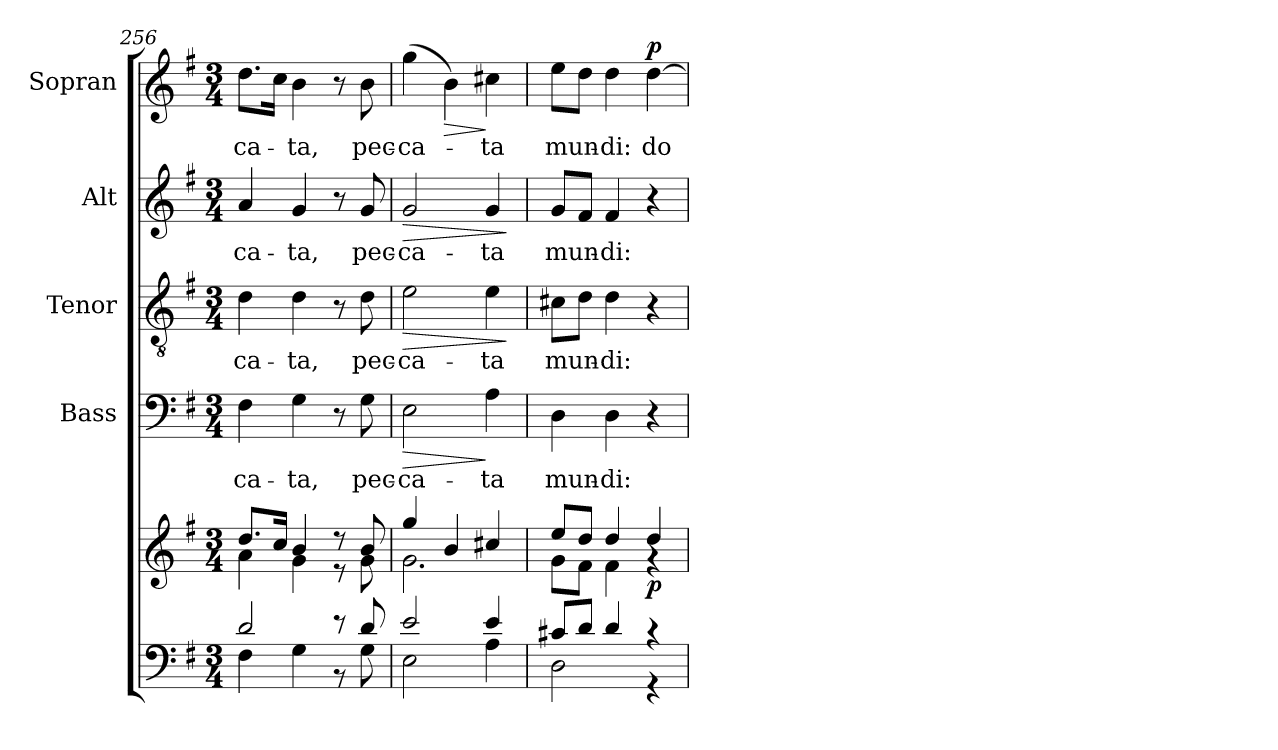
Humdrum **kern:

**kern	**kern	**dynam	**kern	**text	**dynam	**kern	**text	**dynam	**kern	**text	**dynam	**kern	**text	**dynam
*part5	*part5	*part5	*part4	*part4	*part4	*part3	*part3	*part3	*part2	*part2	*part2	*part1	*part1	*part1
*staff6	*staff5	*staff5/6	*staff4	*staff4	*staff4	*staff3	*staff3	*staff3	*staff2	*staff2	*staff2	*staff1	*staff1	*staff1
*	*	*	*I"Bass	*	*	*I"Tenor	*	*	*I"Alt	*	*	*I"Sopran	*	*
*	*	*	*I'B	*	*	*I'T	*	*	*I'A	*	*	*I'S	*	*
*clefF4	*clefG2	*	*clefF4	*	*	*clefGv2	*	*	*clefG2	*	*	*clefG2	*	*
*k[f#]	*k[f#]	*	*k[f#]	*	*	*k[f#]	*	*	*k[f#]	*	*	*k[f#]	*	*
*G:	*G:	*	*G:	*	*	*G:	*	*	*G:	*	*	*G:	*	*
*M3/4	*M3/4	*	*M3/4	*	*	*M3/4	*	*	*M3/4	*	*	*M3/4	*	*
=256	=256	=256	=256	=256	=256	=256	=256	=256	=256	=256	=256	=256	=256	=256
*^	*^	*	*	*	*	*	*	*	*	*	*	*	*	*
!	!	!	!	!	!	!LO:LY:b	!	!	!LO:LY:b	!	!	!LO:LY:b	!	!	!LO:LY:b	!
2d/	4F#\	8.dd/L	4a\	.	4F#\	-ca-	.	4d\	-ca-	.	4a/	-ca-	.	8.dd\L	-ca-	.
.	.	16cc/Jk	.	.	.	.	.	.	.	.	.	.	.	16cc\Jk	.	.
!	!	!	!	!	!	!LO:LY:b	!	!	!LO:LY:b	!	!	!LO:LY:b	!	!	!LO:LY:b	!
.	4G\	4b/	4g\	.	4G\	-ta,	.	4d\	-ta,	.	4g/	-ta,	.	4b\	-ta,	.
8r	8r	8r	8r	.	8r	.	.	8r	.	.	8r	.	.	8r	.	.
!	!	!	!	!	!	!LO:LY:b	!	!	!LO:LY:b	!	!	!LO:LY:b	!	!	!LO:LY:b	!
8d/	8G\	8b/	8g\	.	8G\	pec-	.	8d\	pec-	.	8g/	pec-	.	8b\	pec-	.
=257	=257	=257	=257	=257	=257	=257	=257	=257	=257	=257	=257	=257	=257	=257	=257	=257
!	!	!	!	!	!	!LO:LY:b	!LO:HP:b	!	!LO:LY:b	!LO:HP:b	!	!LO:LY:b	!LO:HP:b	!	!LO:LY:b	!
2e/	2E\	4gg/	2.g\	.	2E\	-ca-	>	2e\	-ca-	>	2g/	-ca-	>	(>4gg\	-ca-	.
!	!	!	!	!	!	!	!	!	!	!	!	!	!	!	!	!LO:HP:b
.	.	4b/	.	.	.	.	.	.	.	.	.	.	.	4b\)	.	>
!	!	!	!	!	!	!LO:LY:b	!	!	!LO:LY:b	!	!	!LO:LY:b	!	!	!LO:LY:b	!
4e/	4A\	4cc#X/	.	.	4A\	-ta	]	4e\	-ta	.	4g/	-ta	.	4cc#X\	-ta	]
*v	*v	*	*	*	*	*	*	*	*	*	*	*	*	*	*	*
*	*v	*v	*	*	*	*	*	*	*	*	*	*	*	*	*
.	.	.	.	.	.	.	.	]	.	.	]	.	.	.
=258	=258	=258	=258	=258	=258	=258	=258	=258	=258	=258	=258	=258	=258	=258
*^	*^	*	*	*	*	*	*	*	*	*	*	*	*	*
!	!	!	!	!	!	!LO:LY:b	!	!	!LO:LY:b	!	!	!LO:LY:b	!	!	!LO:LY:b	!
8c#X/L	2D\	8ee/L	8g\L	.	4D\	mun-	.	8c#X\L	mun-	.	8g/L	mun-	.	8ee\L	mun-	.
8d/J	.	8dd/J	8f#\J	.	.	.	.	8d\J	.	.	8f#/J	.	.	8dd\J	.	.
!	!	!	!	!	!	!LO:LY:b	!	!	!LO:LY:b	!	!	!LO:LY:b	!	!	!LO:LY:b	!
4d/	.	4dd/	4f#\	.	4D\	-di:	.	4d\	-di:	.	4f#/	-di:	.	4dd\	-di:	.
!	!	!	!	!LO:DY:b	!	!	!	!	!	!	!	!	!	!	!LO:LY:b	!LO:DY:a
4rc	4r	4dd/	4rf	p	4r	.	.	4r	.	.	4r	.	.	[4dd\	do-	p
*v	*v	*	*	*	*	*	*	*	*	*	*	*	*	*	*	*
*	*v	*v	*	*	*	*	*	*	*	*	*	*	*	*	*
=	=	=	=	=	=	=	=	=	=	=	=	=	=	=
*-	*-	*-	*-	*-	*-	*-	*-	*-	*-	*-	*-	*-	*-	*-
